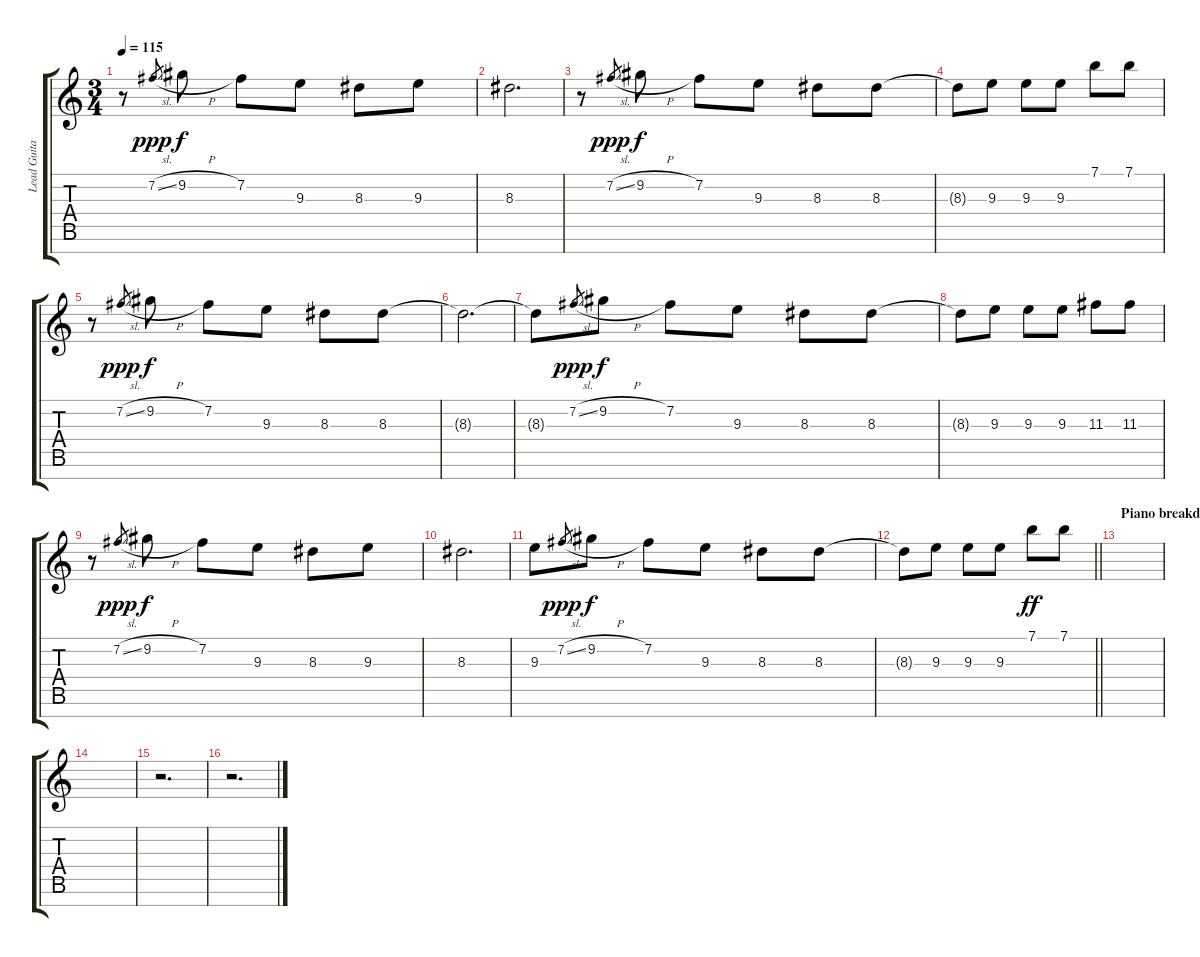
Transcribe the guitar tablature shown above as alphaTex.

\track ("Lead Guitar I" "Lead Guita") {instrument distortionguitar}
\staff {score tabs}
\tuning (E4 B3 G3 D3 A2 E2 B1) {hide}
\ts (3 4)
\tempo 115
\clef g2
\ks c
r.8{dy f} 7.2{sl}.8{gr dy ppp} 9.2{h}.8{dy f} 7.2.8 9.3.8 8.3.8 9.3.8 |
8.3.2{d} |
r.8 7.2{sl}.8{gr dy ppp} 9.2{h}.8{dy f} 7.2.8 9.3.8 8.3.8 8.3.8 |
8.3{t}.8 9.3.8 9.3.8 9.3.8 7.1.8 7.1.8 |
r.8 7.2{sl}.8{gr dy ppp} 9.2{h}.8{dy f} 7.2.8 9.3.8 8.3.8 8.3.8 |
8.3{t}.2{d} |
8.3{t}.8 7.2{sl}.8{gr dy ppp} 9.2{h}.8{dy f} 7.2.8 9.3.8 8.3.8 8.3.8 |
8.3{t}.8 9.3.8 9.3.8 9.3.8 11.3.8 11.3.8 |
r.8 7.2{sl}.8{gr dy ppp} 9.2{h}.8{dy f} 7.2.8 9.3.8 8.3.8 9.3.8 |
8.3.2{d} |
9.3.8 7.2{sl}.8{gr dy ppp} 9.2{h}.8{dy f} 7.2.8 9.3.8 8.3.8 8.3.8 |
\barLineRight lightlight
8.3{t}.8 9.3.8 9.3.8 9.3.8 7.1.8{dy ff} 7.1.8 |
\section ("" "Piano breakdown")
|
|
r.2{d} |
r.2{d}
